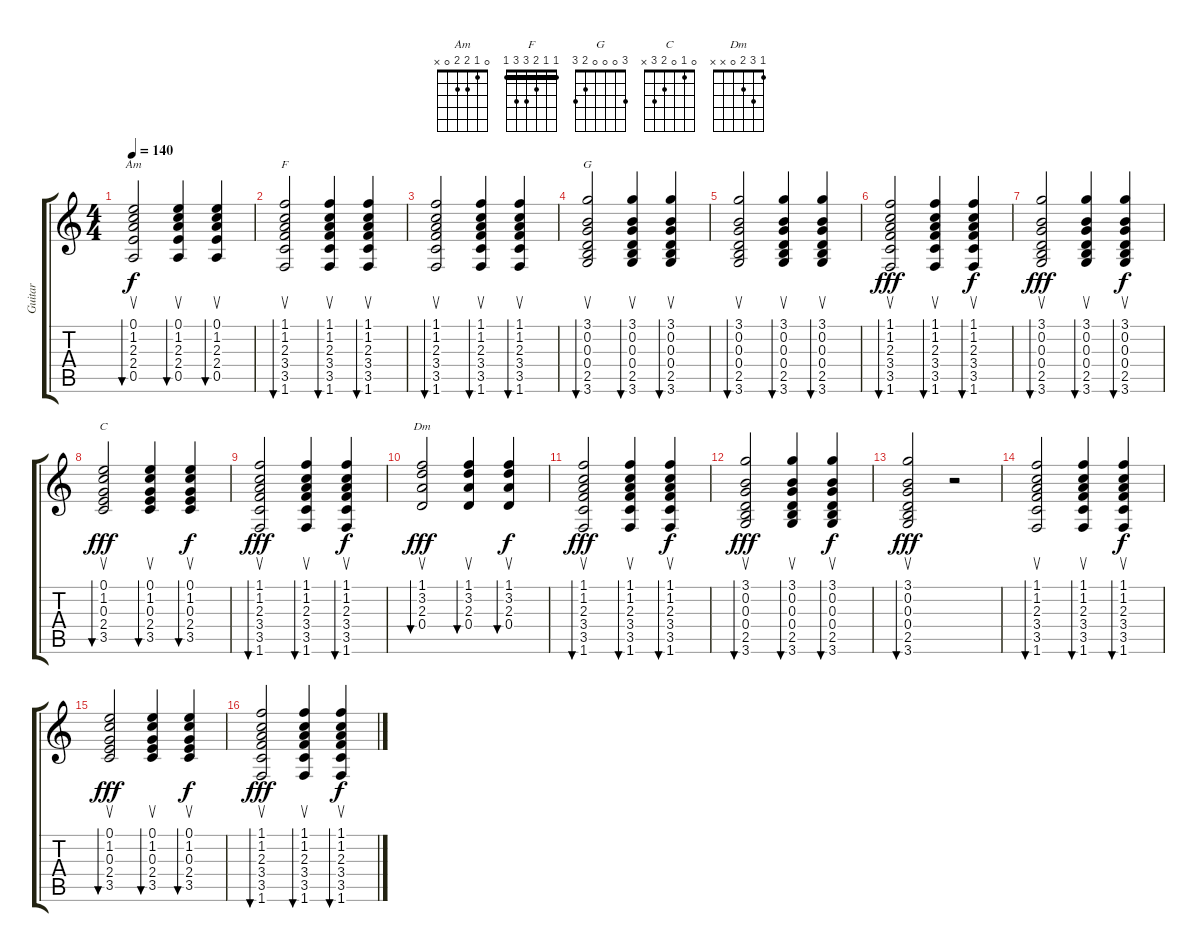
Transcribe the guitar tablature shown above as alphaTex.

\track ("Guitar" "Guitar") {instrument acousticguitarnylon}
\staff {score tabs}
\tuning (E4 B3 G3 D3 A2 E2) {hide}
\chord ("Am" 0 1 2 2 0 x)
\chord ("F" 1 1 2 3 3 1) {barre 1}
\chord ("G" 3 0 0 0 2 3)
\chord ("C" 0 1 0 2 3 x)
\chord ("Dm" 1 3 2 0 x x)
\ts (4 4)
\tempo 140
\clef g2
\ks c
(0.1 1.2 2.3 2.4 0.5).2{su bu 30 ch "Am" dy f} (0.1 1.2 2.3 2.4 0.5).4{su bu 30} (0.1 1.2 2.3 2.4 0.5).4{su bu 30} |
(1.1 1.2 2.3 3.4 3.5 1.6).2{su bu 30 ch "F"} (1.1 1.2 2.3 3.4 3.5 1.6).4{su bu 30} (1.1 1.2 2.3 3.4 3.5 1.6).4{su bu 30} |
(1.1 1.2 2.3 3.4 3.5 1.6).2{su bu 30} (1.1 1.2 2.3 3.4 3.5 1.6).4{su bu 30} (1.1 1.2 2.3 3.4 3.5 1.6).4{su bu 30} |
(3.1 0.2 0.3 0.4 2.5 3.6).2{su bu 30 ch "G"} (3.1 0.2 0.3 0.4 2.5 3.6).4{su bu 30} (3.1 0.2 0.3 0.4 2.5 3.6).4{su bu 30} |
(3.1 0.2 0.3 0.4 2.5 3.6).2{su bu 30} (3.1 0.2 0.3 0.4 2.5 3.6).4{su bu 30} (3.1 0.2 0.3 0.4 2.5 3.6).4{su bu 30} |
(1.1 1.2 2.3 3.4 3.5 1.6).2{su bu 30 dy fff} (1.1 1.2 2.3 3.4 3.5 1.6).4{su bu 30} (1.1 1.2 2.3 3.4 3.5 1.6).4{su bu 30 dy f} |
(3.1 0.2 0.3 0.4 2.5 3.6).2{su bu 30 dy fff} (3.1 0.2 0.3 0.4 2.5 3.6).4{su bu 30} (3.1 0.2 0.3 0.4 2.5 3.6).4{su bu 30 dy f} |
(0.1 1.2 0.3 2.4 3.5).2{su bu 30 ch "C" dy fff} (0.1 1.2 0.3 2.4 3.5).4{su bu 30} (0.1 1.2 0.3 2.4 3.5).4{su bu 30 dy f} |
(1.1 1.2 2.3 3.4 3.5 1.6).2{su bu 30 dy fff} (1.1 1.2 2.3 3.4 3.5 1.6).4{su bu 30} (1.1 1.2 2.3 3.4 3.5 1.6).4{su bu 30 dy f} |
(1.1 3.2 2.3 0.4).2{su bu 30 ch "Dm" dy fff} (1.1 3.2 2.3 0.4).4{su bu 30} (1.1 3.2 2.3 0.4).4{su bu 30 dy f} |
(1.1 1.2 2.3 3.4 3.5 1.6).2{su bu 30 dy fff} (1.1 1.2 2.3 3.4 3.5 1.6).4{su bu 30} (1.1 1.2 2.3 3.4 3.5 1.6).4{su bu 30 dy f} |
(3.1 0.2 0.3 0.4 2.5 3.6).2{su bu 30 dy fff} (3.1 0.2 0.3 0.4 2.5 3.6).4{su bu 30} (3.1 0.2 0.3 0.4 2.5 3.6).4{su bu 30 dy f} |
(3.1 0.2 0.3 0.4 2.5 3.6).2{su bu 30 dy fff} r.2 |
(1.1 1.2 2.3 3.4 3.5 1.6).2{su bu 30} (1.1 1.2 2.3 3.4 3.5 1.6).4{su bu 30} (1.1 1.2 2.3 3.4 3.5 1.6).4{su bu 30 dy f} |
(0.1 1.2 0.3 2.4 3.5).2{su bu 30 dy fff} (0.1 1.2 0.3 2.4 3.5).4{su bu 30} (0.1 1.2 0.3 2.4 3.5).4{su bu 30 dy f} |
(1.1 1.2 2.3 3.4 3.5 1.6).2{su bu 30 dy fff} (1.1 1.2 2.3 3.4 3.5 1.6).4{su bu 30} (1.1 1.2 2.3 3.4 3.5 1.6).4{su bu 30 dy f}
